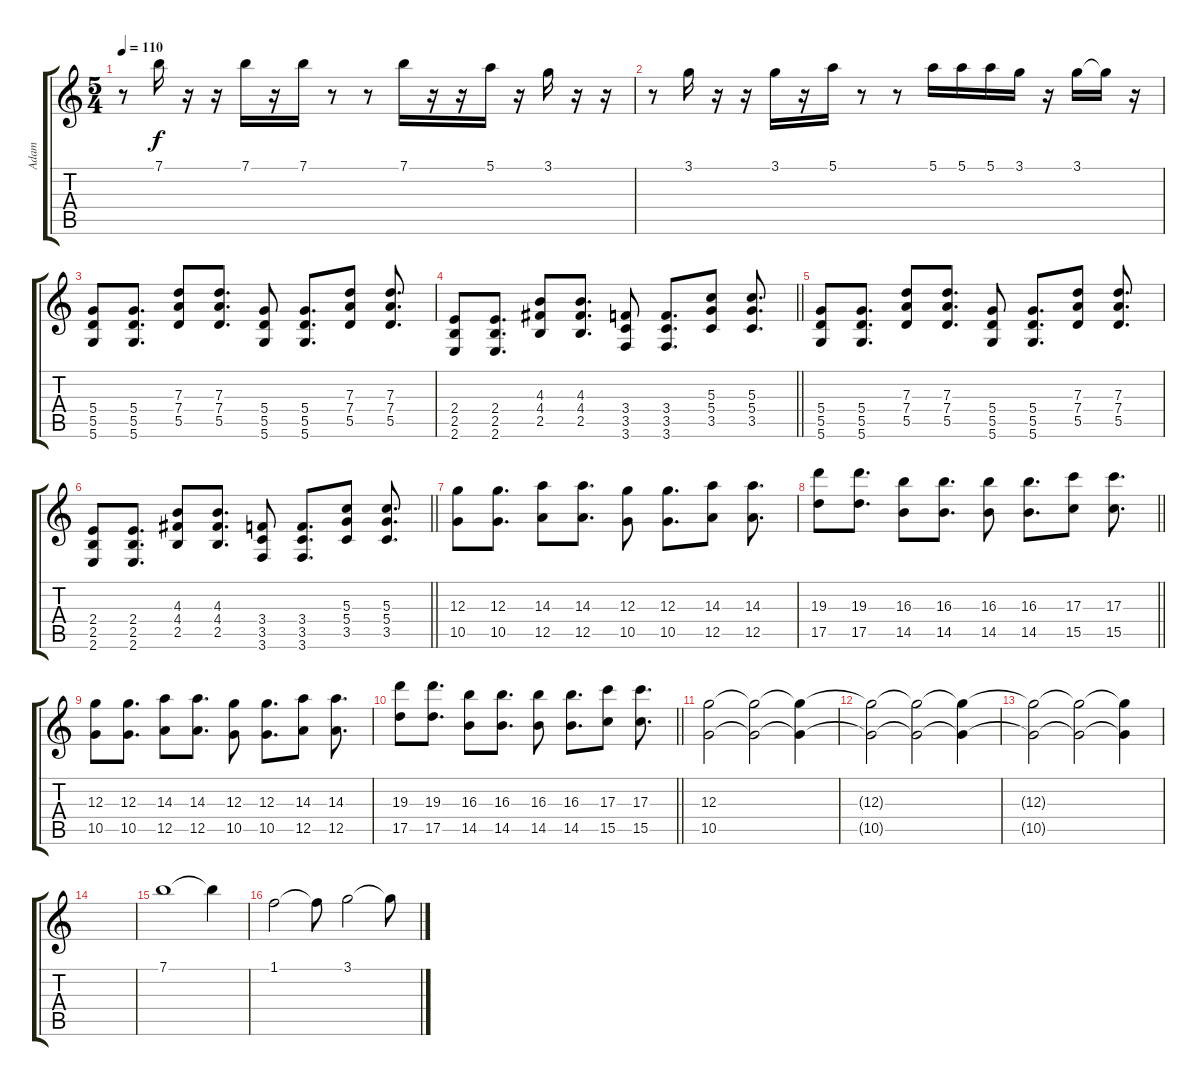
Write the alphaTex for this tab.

\track ("Adam" "Adam") {instrument distortionguitar}
\staff {score tabs}
\tuning (E4 B3 G3 D3 A2 D2) {hide}
\ts (5 4)
\tempo 110
\clef g2
\ks c
r.8{dy f} 7.1.16 r.16 r.16 7.1.16 r.16 7.1.16 r.8 r.8 7.1.16 r.16 r.16 5.1.16 r.16 3.1.16 r.16 r.16 |
r.8 3.1.16 r.16 r.16 3.1.16 r.16 5.1.16 r.8 r.8 5.1.16{instrument distortionguitar} 5.1.16 5.1.16 3.1.16 r.16 3.1.16 3.1{t}.16 r.16 |
(5.4 5.5 5.6).8{instrument distortionguitar} (5.4 5.5 5.6).8{d} (7.3 7.4 5.5).8 (7.3 7.4 5.5).8{d} (5.4 5.5 5.6).8 (5.4 5.5 5.6).8{d} (7.3 7.4 5.5).8 (7.3 7.4 5.5).8{d} |
\barLineRight lightlight
(2.4 2.5 2.6).8 (2.4 2.5 2.6).8{d} (4.3 4.4 2.5).8 (4.3 4.4 2.5).8{d} (3.4 3.5 3.6).8 (3.4 3.5 3.6).8{d} (5.3 5.4 3.5).8 (5.3 5.4 3.5).8{d} |
(5.4 5.5 5.6).8 (5.4 5.5 5.6).8{d} (7.3 7.4 5.5).8 (7.3 7.4 5.5).8{d} (5.4 5.5 5.6).8 (5.4 5.5 5.6).8{d} (7.3 7.4 5.5).8 (7.3 7.4 5.5).8{d} |
\barLineRight lightlight
(2.4 2.5 2.6).8 (2.4 2.5 2.6).8{d} (4.3 4.4 2.5).8 (4.3 4.4 2.5).8{d} (3.4 3.5 3.6).8 (3.4 3.5 3.6).8{d} (5.3 5.4 3.5).8 (5.3 5.4 3.5).8{d} |
(12.3 10.5).8 (12.3 10.5).8{d} (14.3 12.5).8 (14.3 12.5).8{d} (12.3 10.5).8 (12.3 10.5).8{d} (14.3 12.5).8 (14.3 12.5).8{d} |
\barLineRight lightlight
(19.3 17.5).8 (19.3 17.5).8{d} (16.3 14.5).8 (16.3 14.5).8{d} (16.3 14.5).8 (16.3 14.5).8{d} (17.3 15.5).8 (17.3 15.5).8{d} |
(12.3 10.5).8 (12.3 10.5).8{d} (14.3 12.5).8 (14.3 12.5).8{d} (12.3 10.5).8 (12.3 10.5).8{d} (14.3 12.5).8 (14.3 12.5).8{d} |
\barLineRight lightlight
(19.3 17.5).8 (19.3 17.5).8{d} (16.3 14.5).8 (16.3 14.5).8{d} (16.3 14.5).8 (16.3 14.5).8{d} (17.3 15.5).8 (17.3 15.5).8{d} |
\section ("" "")
(12.3 10.5).2{volume 0} (12.3{t} 10.5{t}).2 (12.3{t} 10.5{t}).4 |
(12.3{t} 10.5{t}).2 (12.3{t} 10.5{t}).2 (12.3{t} 10.5{t}).4 |
(12.3{t} 10.5{t}).2 (12.3{t} 10.5{t}).2 (12.3{t} 10.5{t}).4 |
|
7.1.1{volume 14 instrument electricguitarjazz} 7.1{t}.4 |
1.1.2 1.1{t}.8 3.1.2 3.1{t}.8
